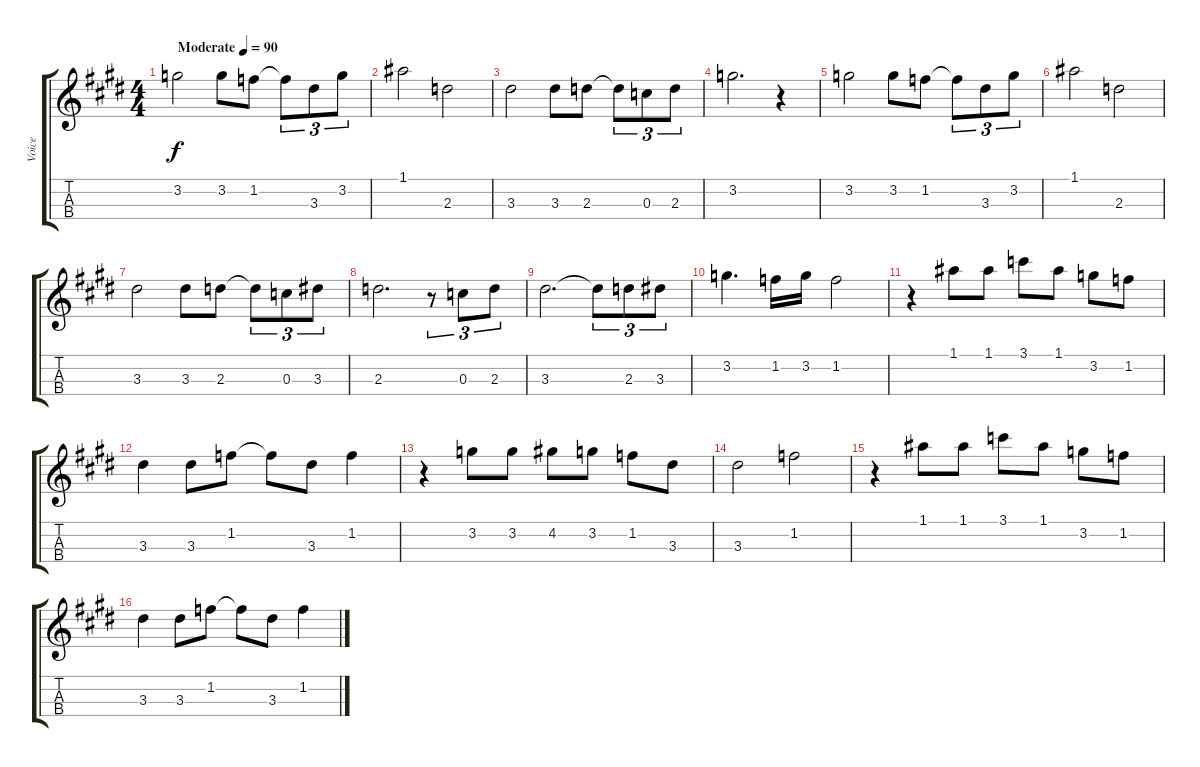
\track ("Voice" "Voice") {instrument acousticguitarsteel}
\staff {score tabs}
\tuning (A4 E4 C4 G3) {hide}
\ts (4 4)
\tempo (90 "Moderate")
\clef g2
\ks e
3.2.2{dy f instrument acousticguitarsteel} 3.2.8 1.2.8 1.2{t}.8{tu (3 2)} 3.3.8{tu (3 2)} 3.2.8{tu (3 2)} |
1.1.2 2.3.2 |
3.3.2 3.3.8 2.3.8 2.3{t}.8{tu (3 2)} 0.3.8{tu (3 2)} 2.3.8{tu (3 2)} |
3.2.2{d} r.4 |
3.2.2 3.2.8 1.2.8 1.2{t}.8{tu (3 2)} 3.3.8{tu (3 2)} 3.2.8{tu (3 2)} |
1.1.2 2.3.2 |
3.3.2 3.3.8 2.3.8 2.3{t}.8{tu (3 2)} 0.3.8{tu (3 2)} 3.3.8{tu (3 2)} |
2.3.2{d} r.8{tu (3 2)} 0.3.8{tu (3 2)} 2.3.8{tu (3 2)} |
3.3.2{d} 3.3{t}.8{tu (3 2)} 2.3.8{tu (3 2)} 3.3.8{tu (3 2)} |
3.2.4{d} 1.2.16 3.2.16 1.2.2 |
r.4 1.1.8 1.1.8 3.1.8 1.1.8 3.2.8 1.2.8 |
3.3.4 3.3.8 1.2.8 1.2{t}.8 3.3.8 1.2.4 |
r.4 3.2.8 3.2.8 4.2.8 3.2.8 1.2.8 3.3.8 |
3.3.2 1.2.2 |
r.4 1.1.8 1.1.8 3.1.8 1.1.8 3.2.8 1.2.8 |
3.3.4 3.3.8 1.2.8 1.2{t}.8 3.3.8 1.2.4
